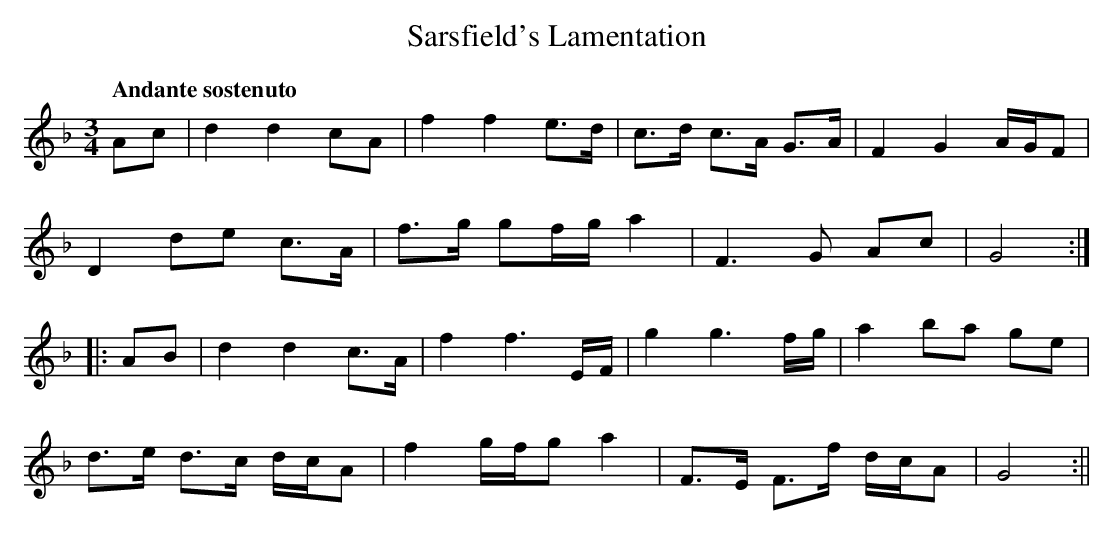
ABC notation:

X:1
T:Sarsfield's Lamentation
M:3/4
L:1/8
Q:"Andante sostenuto"
K:Dmin
Ac|d2 d2 cA|f2 f2 e>d|c>d c>A G>A|F2 G2 A/2G/2F|
D2 de c>A|f>g gf/2g/2 a2|F3 G Ac|G4:|
|:AB|d2 d2 c>A|f2 f3 E/2F/2|g2 g3 f/2g/2|a2 ba ge|
d>e d>c d/2c/2A|f2 g/2f/2g a2|F>E F>f d/2c/2A|G4:||
